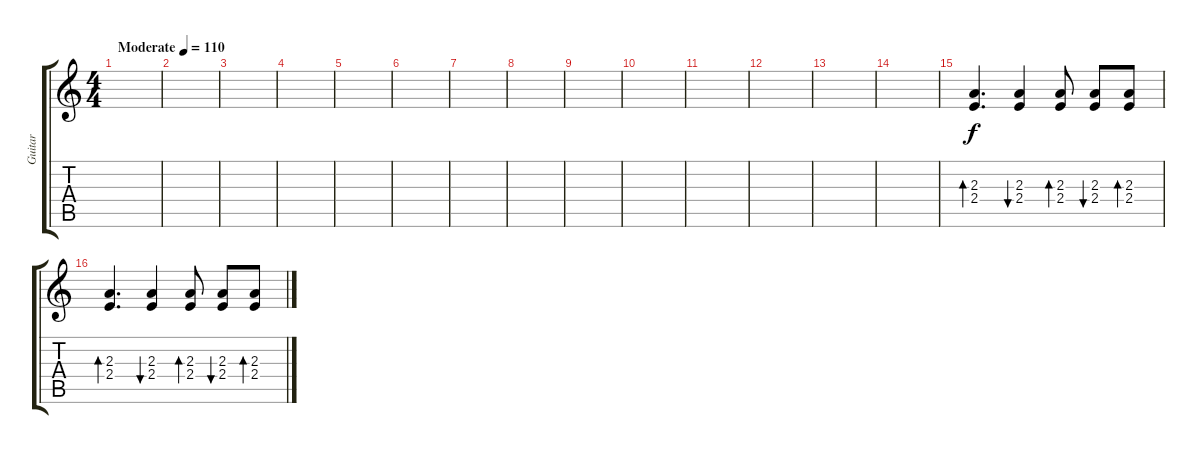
\track ("Guitar" "Guitar") {instrument electricguitarjazz}
\staff {score tabs}
\tuning (E4 B3 G3 D3 A2 E2) {hide}
\ts (4 4)
\tempo (110 "Moderate")
\clef g2
\ks c
|
|
|
|
|
|
|
|
|
|
|
|
|
|
(2.3 2.4).4{d bd 60} (2.3 2.4).4{bu 60} (2.3 2.4).8{bd 60} (2.3 2.4).8{bu 60} (2.3 2.4).8{bd 60} |
(2.3 2.4).4{d bd 60} (2.3 2.4).4{bu 60} (2.3 2.4).8{bd 60} (2.3 2.4).8{bu 60} (2.3 2.4).8{bd 60}
